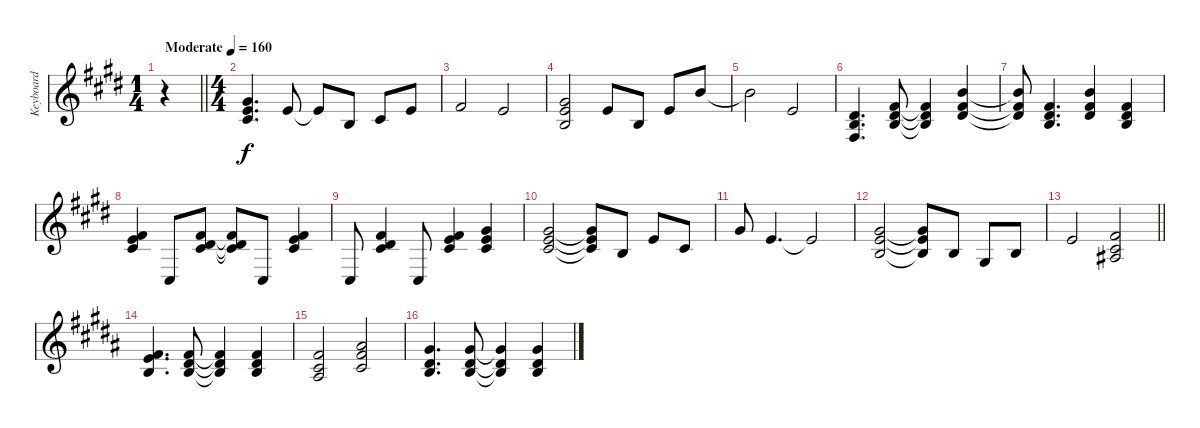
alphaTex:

\track ("Keyboard" "Keyboard") {instrument acousticgrandpiano}
\staff {score}
\tuning (E4 B3 G3 D3 A2 E2 B1) {hide}
\ts (1 4)
\tempo (160 "Moderate")
\clef g2
\barLineRight lightlight
\ks e
r.4{dy f instrument acousticgrandpiano} |
\ts (4 4)
(4.1 5.2 6.3).4{d} 0.1.8 0.1{t}.8 4.3.8 2.2.8 0.1.8 |
2.1.2 0.1.2 |
(4.1 5.2 4.3).2 0.1.8 0.2.8 0.1.8 7.1.8 |
7.1{t}.2 0.1.2 |
(4.2 4.3 4.4).4{d} (2.1 4.2 4.3).8 (2.1{t} 4.2{t} 4.3{t}).4 (7.1 7.2 8.3).4 |
(7.1{t} 7.2{t} 8.3{t}).8 (7.2 8.3 9.4).4{d} (7.1 7.2 8.3).4 (7.2 8.3 9.4).4 |
(0.1 7.2 6.3).4 4.5.8 (2.1 4.2 6.3).8 (2.1{t} 4.2{t} 6.3{t}).8 4.5.8 (0.1 7.2 6.3).4 |
4.5.8 (2.1 4.2 6.3).4 4.5.8 (0.1 7.2 6.3).4 (4.1 5.2 6.3).4 |
(4.1 5.2 6.3).2 (4.1{t} 5.2{t} 6.3{t}).8 4.3.8 5.2.8 6.3.8 |
4.1.8 5.2.4{d} 5.2{t}.2 |
(4.1 5.2 4.3).2 (4.1{t} 5.2{t} 4.3{t}).8 4.3.8 1.3.8 0.2.8 |
\barLineRight lightlight
0.1.2 (2.1 2.2 3.3).2 |
\ks b
(2.1 5.2 4.3).4{d} (2.1 4.2 4.3).8 (2.1{t} 4.2{t} 4.3{t}).4 (2.1 4.2 4.3).4 |
(2.1 2.2 3.3).2 (6.1 7.2 6.3).2 |
(4.1 4.2 4.3).4{d} (4.1 4.2 4.3).8 (4.1{t} 4.2{t} 4.3{t}).4 (4.1 4.2 4.3).4
